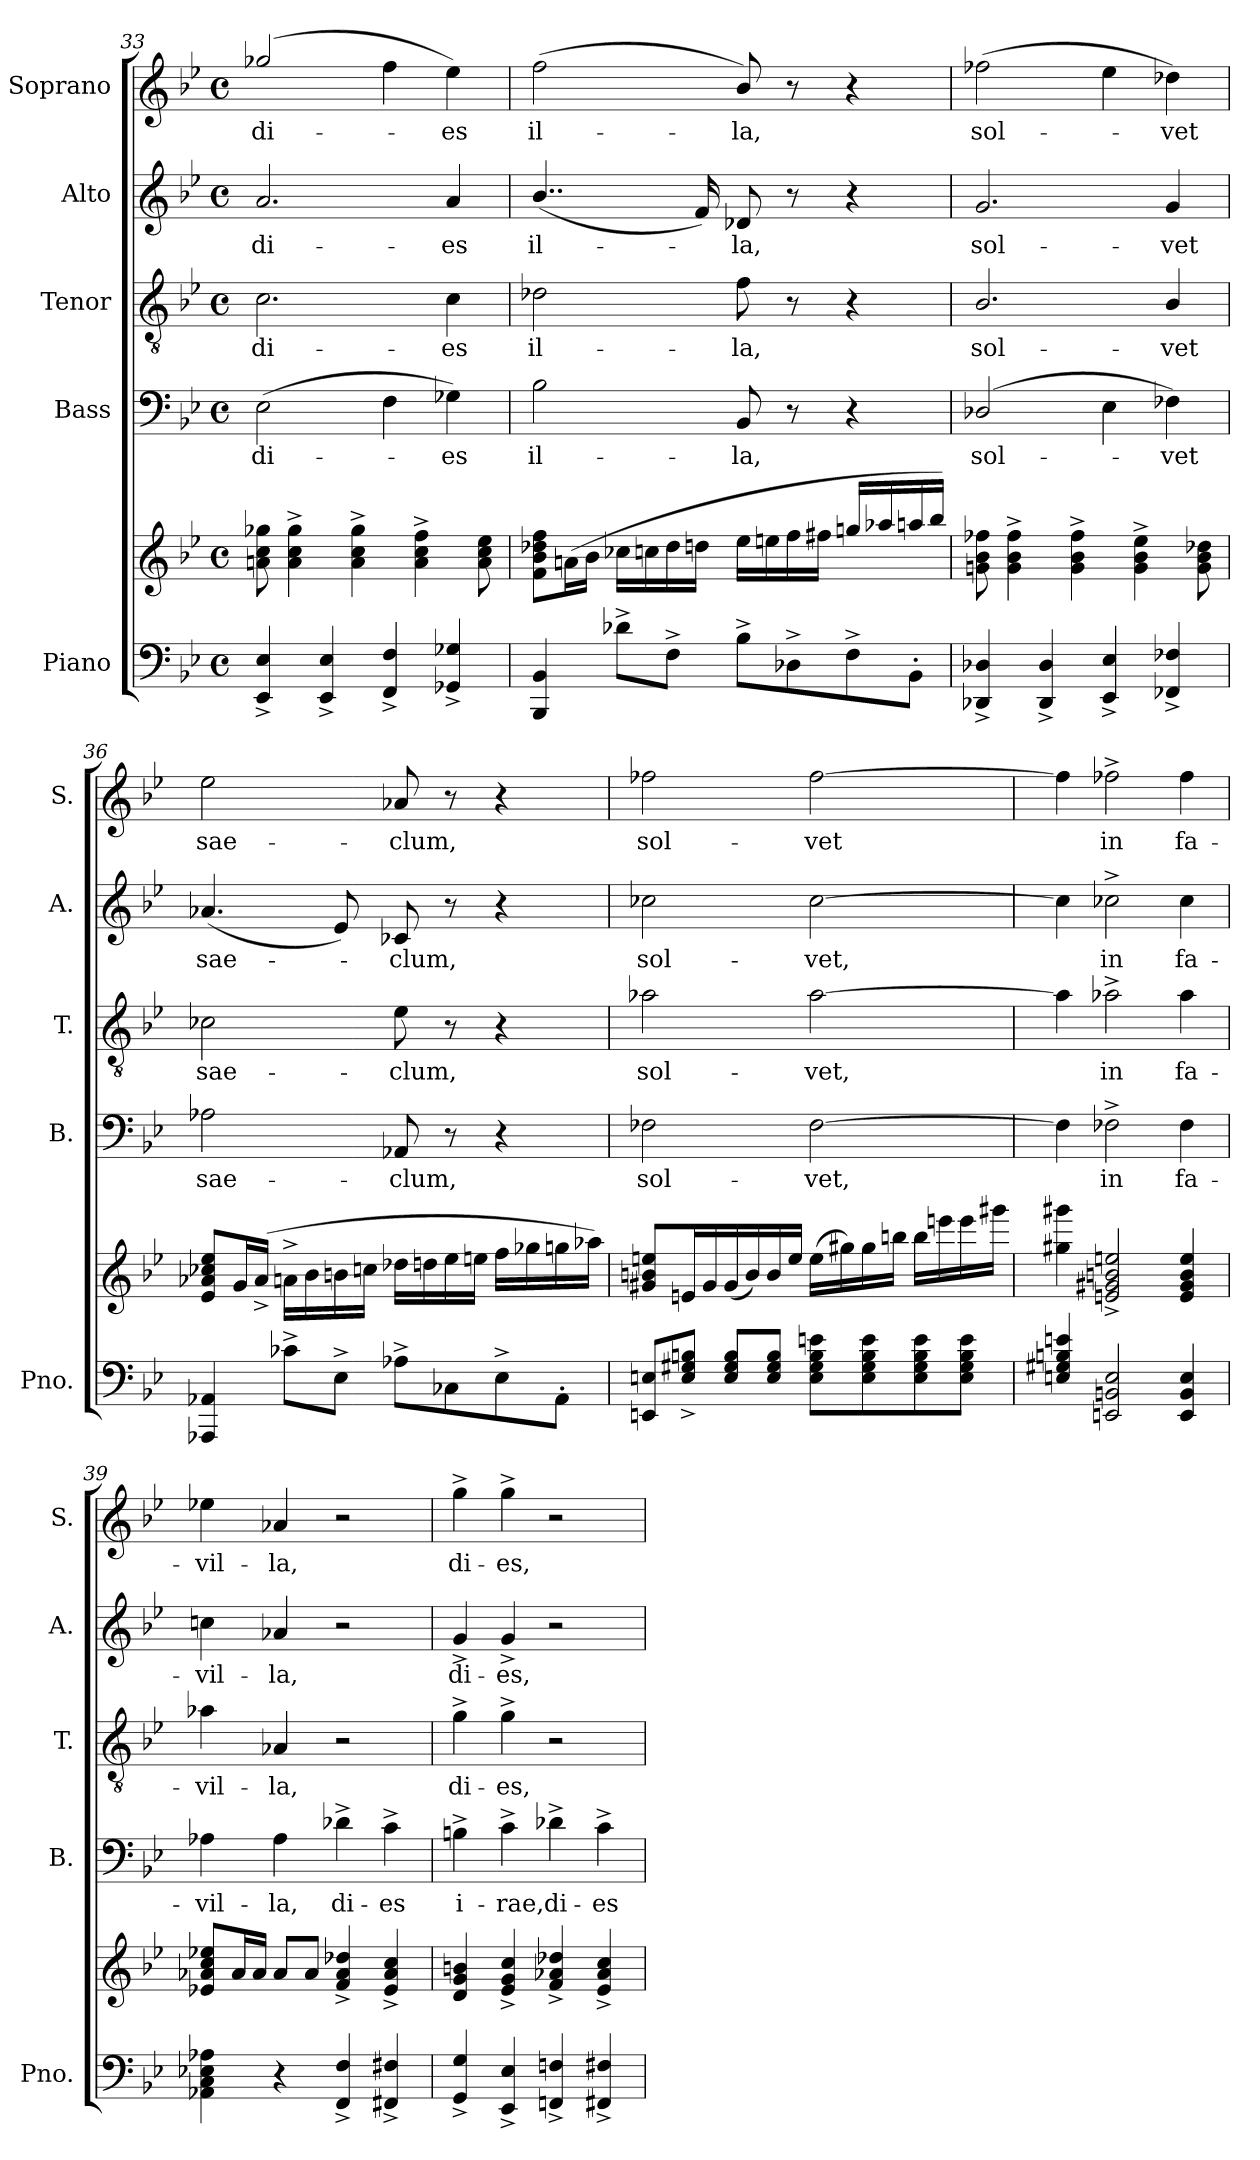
**kern	**kern	**kern	**text	**kern	**text	**kern	**text	**kern	**text
*part5	*part5	*part4	*part4	*part3	*part3	*part2	*part2	*part1	*part1
*staff6	*staff5	*staff4	*staff4	*staff3	*staff3	*staff2	*staff2	*staff1	*staff1
*I"Piano	*	*I"Bass	*	*I"Tenor	*	*I"Alto	*	*I"Soprano	*
*I'Pno.	*	*I'B.	*	*I'T.	*	*I'A.	*	*I'S.	*
*clefF4	*clefG2	*clefF4	*	*clefGv2	*	*clefG2	*	*clefG2	*
*	*	*	*	*ITrd7c12	*	*	*	*	*
*k[b-e-]	*k[b-e-]	*k[b-e-]	*	*k[b-e-]	*	*k[b-e-]	*	*k[b-e-]	*
*B-:	*B-:	*B-:	*	*B-:	*	*B-:	*	*B-:	*
*M4/4	*M4/4	*M4/4	*	*M4/4	*	*M4/4	*	*M4/4	*
*met(c)	*met(c)	*met(c)	*	*met(c)	*	*met(c)	*	*met(c)	*
=33	=33	=33	=33	=33	=33	=33	=33	=33	=33
!	!	!	!LO:LY:b	!	!LO:LY:b	!	!LO:LY:b	!	!LO:LY:b
4EE-/^ 4E-/^	8an\ 8cc\ 8gg-X\	(>2E-\	di-	2.C\	di-	2.a/	di-	(>2gg-X/	di-
.	4a\^ 4cc\^ 4gg-\^	.	.	.	.	.	.	.	.
4EE-/^ 4E-/^	.	.	.	.	.	.	.	.	.
.	4a\^ 4cc\^ 4gg-\^	.	.	.	.	.	.	.	.
4FF/^ 4F/^	.	4F\	.	.	.	.	.	4ff\	.
.	4a\^ 4cc\^ 4ff\^	.	.	.	.	.	.	.	.
!	!	!	!LO:LY:b	!	!LO:LY:b	!	!LO:LY:b	!	!LO:LY:b
4GG-X/^ 4G-X/^	.	4G-X\)	-es	4C\	-es	4a/	-es	4ee-\)	-es
.	8a\ 8cc\ 8ee-\	.	.	.	.	.	.	.	.
!!LO:LB:g=z
=34	=34	=34	=34	=34	=34	=34	=34	=34	=34
!	!	!	!LO:LY:b	!	!LO:LY:b	!	!LO:LY:b	!	!LO:LY:b
4BBB-/ 4BB-/	8f\ 8b-\ 8dd-X\ 8ff\L	2B-\	il-	2D-X\	il-	(<4..b-/	il-	(>2ff\	il-
.	(>16an\L	.	.	.	.	.	.	.	.
.	16b-\JJ	.	.	.	.	.	.	.	.
8d-X^\L	16cc-X\LL	.	.	.	.	.	.	.	.
.	16ccn\	.	.	.	.	.	.	.	.
8F^\J	16dd-\	.	.	.	.	.	.	.	.
.	16ddn\JJ	.	.	.	.	16f/)	.	.	.
!	!	!	!LO:LY:b	!	!LO:LY:b	!	!LO:LY:b	!	!LO:LY:b
8B-^\L	16ee-\LL	8BB-/	-la,	8F\	-la,	8d-X/	-la,	8b-/)	-la,
.	16een\	.	.	.	.	.	.	.	.
8D-X^\	16ff\	8r	.	8r	.	8r	.	8r	.
.	16ff#X\JJ	.	.	.	.	.	.	.	.
8F^\	16ggn/LL	4r	.	4r	.	4r	.	4r	.
.	16aa-X/	.	.	.	.	.	.	.	.
8BB-'\J	16aan/	.	.	.	.	.	.	.	.
.	16bb-/JJ)	.	.	.	.	.	.	.	.
=35	=35	=35	=35	=35	=35	=35	=35	=35	=35
!	!	!	!LO:LY:b	!	!LO:LY:b	!	!LO:LY:b	!	!LO:LY:b
4DD-X/^ 4D-X/^	8gn\ 8b-\ 8ff-X\	(>2D-X/	sol-	2.BB-/	sol-	2.g/	sol-	(>2ff-X\	sol-
.	4g\^ 4b-\^ 4ff-\^	.	.	.	.	.	.	.	.
4DD-/^ 4D-/^	.	.	.	.	.	.	.	.	.
.	4g\^ 4b-\^ 4ff-\^	.	.	.	.	.	.	.	.
4EE-/^ 4E-/^	.	4E-\	.	.	.	.	.	4ee-\	.
.	4g\^ 4b-\^ 4ee-\^	.	.	.	.	.	.	.	.
!	!	!	!LO:LY:b	!	!LO:LY:b	!	!LO:LY:b	!	!LO:LY:b
4FF-X/^ 4F-X/^	.	4F-X\)	-vet	4BB-/	-vet	4g/	-vet	4dd-X\)	-vet
.	8g\ 8b-\ 8dd-X\	.	.	.	.	.	.	.	.
!!LO:PB:g=z
=36	=36	=36	=36	=36	=36	=36	=36	=36	=36
!	!	!	!LO:LY:b	!	!LO:LY:b	!	!LO:LY:b	!	!LO:LY:b
4AAA-X/ 4AA-X/	8e-/ 8a-X/ 8cc-X/ 8ee-/L	2A-X\	sae-	2C-X\	sae-	(<4.a-X/	sae-	2ee-\	sae-
.	16g/L	.	.	.	.	.	.	.	.
.	(>16a-^/JJ	.	.	.	.	.	.	.	.
8c-X^\L	16an^\LL	.	.	.	.	.	.	.	.
.	16b-\	.	.	.	.	.	.	.	.
8E-^\J	16bn\	.	.	.	.	8e-/)	.	.	.
.	16ccn\JJ	.	.	.	.	.	.	.	.
!	!	!	!LO:LY:b	!	!LO:LY:b	!	!LO:LY:b	!	!LO:LY:b
8A-X^\L	16dd-X\LL	8AA-X/	-clum,	8E-\	-clum,	8c-X/	-clum,	8a-X/	-clum,
.	16ddn\	.	.	.	.	.	.	.	.
8C-X\	16ee-\	8r	.	8r	.	8r	.	8r	.
.	16een\JJ	.	.	.	.	.	.	.	.
8E-^\	16ff\LL	4r	.	4r	.	4r	.	4r	.
.	16gg-X\	.	.	.	.	.	.	.	.
8AA-'\J	16ggn\	.	.	.	.	.	.	.	.
.	16aa-X\JJ)	.	.	.	.	.	.	.	.
!!LO:PB:g=z
=37	=37	=37	=37	=37	=37	=37	=37	=37	=37
!	!	!	!LO:LY:b	!	!LO:LY:b	!	!LO:LY:b	!	!LO:LY:b
8EEn/ 8En/L	8g#X/ 8bn/ 8een/L	2F-X\	sol-	2A-X\	sol-	2cc-X\	sol-	2ff-X\	sol-
8E/^ 8G#X/^ 8Bn/^J	16en/L	.	.	.	.	.	.	.	.
.	16g#/	.	.	.	.	.	.	.	.
8E/ 8G#/ 8B/L	(<16g#/	.	.	.	.	.	.	.	.
.	16b/)	.	.	.	.	.	.	.	.
8E/ 8G#/ 8B/J	16b/	.	.	.	.	.	.	.	.
.	16ee/JJ	.	.	.	.	.	.	.	.
!	!	!	!LO:LY:b	!	!LO:LY:b	!	!LO:LY:b	!	!LO:LY:b
8E\ 8G#\ 8B\ 8en\L	(>16ee\LL	[2F-\	-vet,	[2A-\	-vet,	[2cc-\	-vet,	[2ff-\	-vet
.	16gg#X\)	.	.	.	.	.	.	.	.
8E\ 8G#\ 8B\ 8e\	16gg#\	.	.	.	.	.	.	.	.
.	16bbn\JJ	.	.	.	.	.	.	.	.
8E\ 8G#\ 8B\ 8e\	16bb\LL	.	.	.	.	.	.	.	.
.	16eeen\	.	.	.	.	.	.	.	.
8E\ 8G#\ 8B\ 8e\J	16eee\	.	.	.	.	.	.	.	.
.	16ggg#X\JJ	.	.	.	.	.	.	.	.
=38	=38	=38	=38	=38	=38	=38	=38	=38	=38
4En/ 4G#X/ 4Bn/ 4en/	4gg#X\ 4ggg#X\	4F-\]	.	4A-\]	.	4cc-\]	.	4ff-\]	.
!	!	!	!LO:LY:b	!	!LO:LY:b	!	!LO:LY:b	!	!LO:LY:b
2EEn/ 2BBn/ 2E/	2en/^ 2g#X/^ 2bn/^ 2een/^	2F-X^\	in	2A-X^\	in	2cc-X^\	in	2ff-X^\	in
!	!	!	!LO:LY:b	!	!LO:LY:b	!	!LO:LY:b	!	!LO:LY:b
4EE/ 4BB/ 4E/	4e/ 4g#/ 4b/ 4ee/	4F-\	fa-	4A-\	fa-	4cc-\	fa-	4ff-\	fa-
=39	=39	=39	=39	=39	=39	=39	=39	=39	=39
!	!	!	!LO:LY:b	!	!LO:LY:b	!	!LO:LY:b	!	!LO:LY:b
4AA-X\ 4C\ 4E-X\ 4A-X\	8e-X/ 8a-X/ 8cc/ 8ee-X/L	4A-X\	-vil-	4A-X\	-vil-	4ccn\	-vil-	4ee-X\	-vil-
.	16a-/L	.	.	.	.	.	.	.	.
.	16a-/JJ	.	.	.	.	.	.	.	.
!	!	!	!LO:LY:b	!	!LO:LY:b	!	!LO:LY:b	!	!LO:LY:b
4r	8a-/L	4A-\	-la,	4AA-X/	-la,	4a-X/	-la,	4a-X/	-la,
.	8a-/J	.	.	.	.	.	.	.	.
!	!	!	!LO:LY:b	!	!	!	!	!	!
4FF/^ 4F/^	4f/^ 4a-/^ 4dd-X/^	4d-X^\	di-	2r	.	2r	.	2r	.
!	!	!	!LO:LY:b	!	!	!	!	!	!
4FF#X/^ 4F#X/^	4e-/^ 4a-/^ 4cc/^	4c^\	-es	.	.	.	.	.	.
=40	=40	=40	=40	=40	=40	=40	=40	=40	=40
!	!	!	!LO:LY:b	!	!LO:LY:b	!	!LO:LY:b	!	!LO:LY:b
4GG/^ 4G/^	4d/ 4g/ 4bn/	4Bn^\	i-	4G^\	di-	4g^/	di-	4gg^\	di-
!	!	!	!LO:LY:b	!	!LO:LY:b	!	!LO:LY:b	!	!LO:LY:b
4EE-/^ 4E-/^	4e-/^ 4g/^ 4cc/^	4c^\	-rae,	4G^\	-es,	4g^/	-es,	4gg^\	-es,
!	!	!	!LO:LY:b	!	!	!	!	!	!
4FFn/^ 4Fn/^	4f/^ 4a-X/^ 4dd-X/^	4d-X^\	di-	2r	.	2r	.	2r	.
!	!	!	!LO:LY:b	!	!	!	!	!	!
4FF#X/^ 4F#X/^	4e-/^ 4a-/^ 4cc/^	4c^\	-es	.	.	.	.	.	.
=	=	=	=	=	=	=	=	=	=
*-	*-	*-	*-	*-	*-	*-	*-	*-	*-
